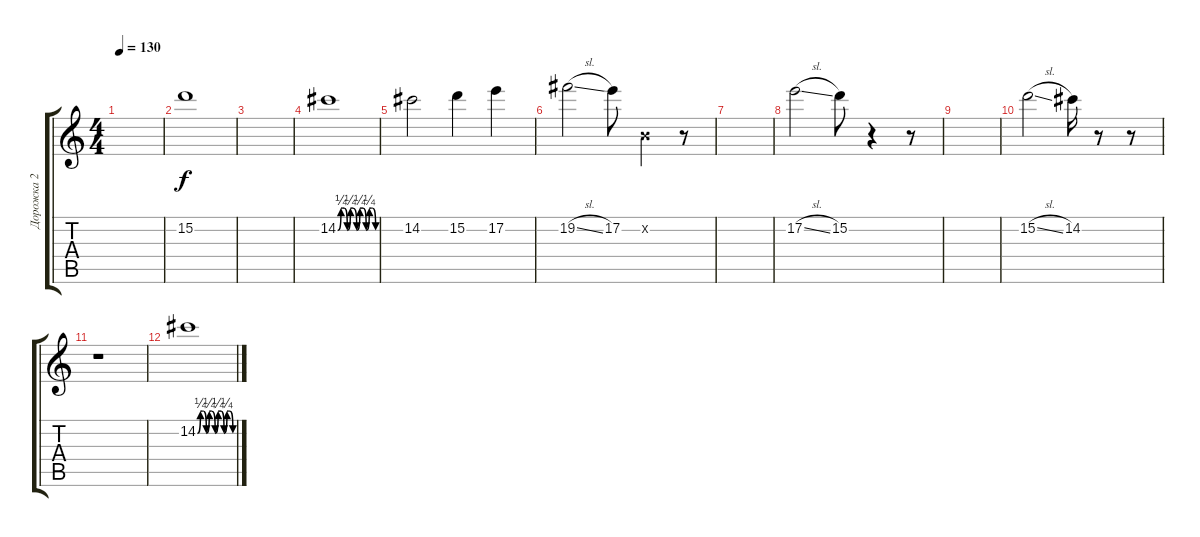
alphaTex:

\track ("Дорожка 2" "Дорожка 2") {instrument overdrivenguitar}
\staff {score tabs}
\tuning (E4 B3 G3 D3 A2 E2) {hide}
\ts (4 4)
\tempo 130
\clef g2
\ks c
|
15.2.1 |
|
14.2{be (custom 0 0 5 1 8 1 10 1 15 0 20 1 24 1 30 0 35 1 40 1 45 0 50 1 53 1 55 1 60 0)}.1 |
14.2.2 15.2.4 17.2.4 |
19.2{sl}.2 17.2.8 0.2{x}.4 r.8 |
|
17.2{sl}.2 15.2.8 r.4 r.8 |
|
15.2{sl}.2 14.2.16 r.8 r.8 |
r.1 |
14.2{be (custom 0 0 5 1 8 1 10 1 15 0 20 1 24 1 30 0 35 1 40 1 45 0 50 1 53 1 55 1 60 0)}.1
